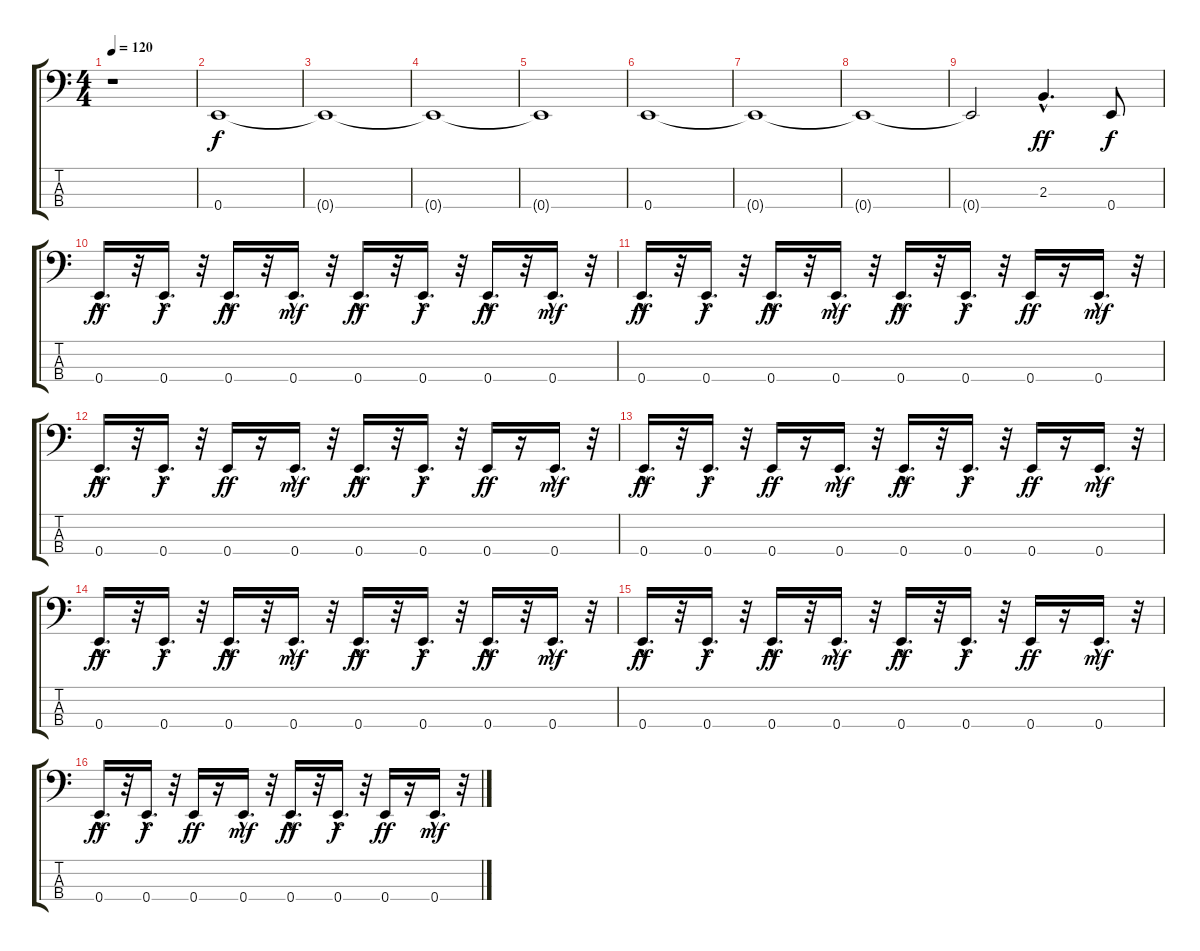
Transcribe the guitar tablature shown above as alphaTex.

\track "" {instrument electricbassfinger}
\staff {score tabs}
\tuning (G2 D2 A1 E1) {hide}
\ts (4 4)
\tempo 120
\clef f4
\ks c
r.1{dy f instrument electricbassfinger} |
0.4.1 |
0.4{t}.1 |
0.4{t}.1 |
0.4{t}.1 |
0.4.1 |
0.4{t}.1 |
0.4{t}.1 |
0.4{t}.2 2.3{hac}.4{d dy ff} 0.4.8{dy f} |
0.4{hac}.16{d dy ff} r.32 0.4{hac}.16{d dy f} r.32 0.4{hac}.16{d dy ff} r.32 0.4{hac}.16{d dy mf} r.32 0.4{hac}.16{d dy ff} r.32 0.4{hac}.16{d dy f} r.32 0.4{hac}.16{d dy ff} r.32 0.4{hac}.16{d dy mf} r.32 |
0.4{hac}.16{d dy ff} r.32 0.4{hac}.16{d dy f} r.32 0.4{hac}.16{d dy ff} r.32 0.4{hac}.16{d dy mf} r.32 0.4{hac}.16{d dy ff} r.32 0.4{hac}.16{d dy f} r.32 0.4.16{dy ff} r.16 0.4{hac}.16{d dy mf} r.32 |
0.4{hac}.16{d dy ff} r.32 0.4{hac}.16{d dy f} r.32 0.4.16{dy ff} r.16 0.4{hac}.16{d dy mf} r.32 0.4{hac}.16{d dy ff} r.32 0.4{hac}.16{d dy f} r.32 0.4.16{dy ff} r.16 0.4{hac}.16{d dy mf} r.32 |
0.4{hac}.16{d dy ff} r.32 0.4{hac}.16{d dy f} r.32 0.4.16{dy ff} r.16 0.4{hac}.16{d dy mf} r.32 0.4{hac}.16{d dy ff} r.32 0.4{hac}.16{d dy f} r.32 0.4.16{dy ff} r.16 0.4{hac}.16{d dy mf} r.32 |
0.4{hac}.16{d dy ff} r.32 0.4{hac}.16{d dy f} r.32 0.4{hac}.16{d dy ff} r.32 0.4{hac}.16{d dy mf} r.32 0.4{hac}.16{d dy ff} r.32 0.4{hac}.16{d dy f} r.32 0.4{hac}.16{d dy ff} r.32 0.4{hac}.16{d dy mf} r.32 |
0.4{hac}.16{d dy ff} r.32 0.4{hac}.16{d dy f} r.32 0.4{hac}.16{d dy ff} r.32 0.4{hac}.16{d dy mf} r.32 0.4{hac}.16{d dy ff} r.32 0.4{hac}.16{d dy f} r.32 0.4.16{dy ff} r.16 0.4{hac}.16{d dy mf} r.32 |
0.4{hac}.16{d dy ff} r.32 0.4{hac}.16{d dy f} r.32 0.4.16{dy ff} r.16 0.4{hac}.16{d dy mf} r.32 0.4{hac}.16{d dy ff} r.32 0.4{hac}.16{d dy f} r.32 0.4.16{dy ff} r.16 0.4{hac}.16{d dy mf} r.32
